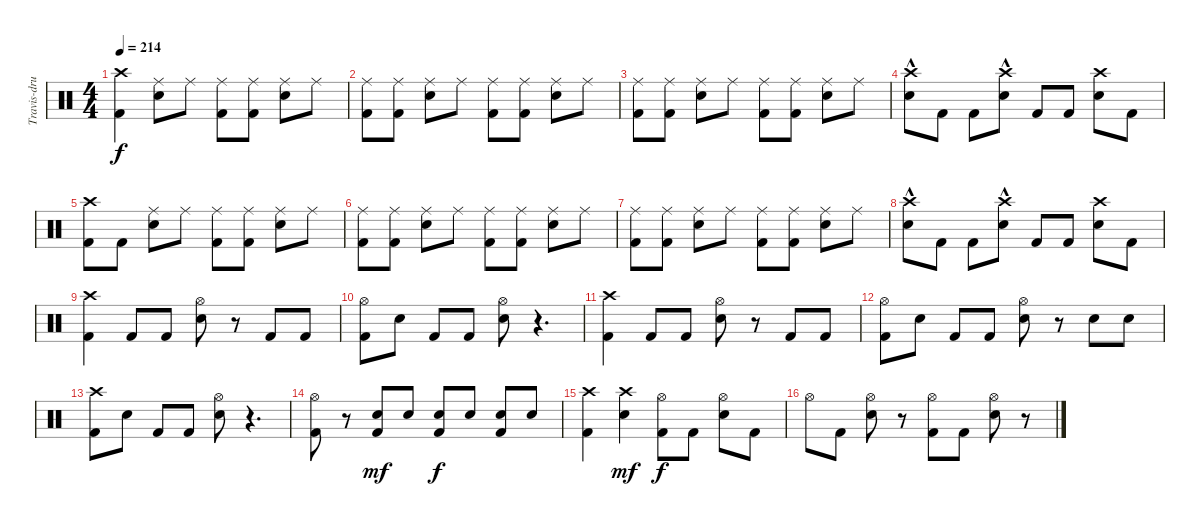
\track ("Travis-drums" "Travis-dru") {instrument percussion}
\staff {score}
\articulation defaults
\ts (4 4)
\tempo 214
\clef neutral
\ks c
("Kick (hit) 2" "Crash high (hit)").4{dy f} ("Snare (hit) 2" "Ride (middle)").8 "Ride (middle)".8 ("Kick (hit) 2" "Ride (middle)").8 ("Ride (middle)" "Kick (hit) 2").8 ("Snare (hit) 2" "Ride (middle)").8 "Ride (middle)".8 |
("Ride (middle)" "Kick (hit) 2").8 ("Kick (hit) 2" "Ride (middle)").8 ("Snare (hit) 2" "Ride (middle)").8 "Ride (middle)".8 ("Kick (hit) 2" "Ride (middle)").8 ("Ride (middle)" "Kick (hit) 2").8 ("Ride (middle)" "Snare (hit) 2").8 "Ride (middle)".8 |
("Kick (hit) 2" "Ride (middle)").8 ("Ride (middle)" "Kick (hit) 2").8 ("Snare (hit) 2" "Ride (middle)").8 "Ride (middle)".8 ("Kick (hit) 2" "Ride (middle)").8 ("Ride (middle)" "Kick (hit) 2").8 ("Ride (middle)" "Snare (hit) 2").8 "Ride (middle)".8 |
("Crash high (hit)"{hac} "Snare (hit) 2").8 "Kick (hit) 2".8 "Kick (hit) 2".8 ("Crash high (hit)"{hac} "Snare (hit) 2").8 "Kick (hit) 2".8 "Kick (hit) 2".8 ("Snare (hit) 2" "Crash high (hit)").8 "Kick (hit) 2".8 |
("Kick (hit) 2" "Crash high (hit)").8 "Kick (hit) 2".8 ("Ride (middle)" "Snare (hit) 2").8 "Ride (middle)".8 ("Ride (middle)" "Kick (hit) 2").8 ("Ride (middle)" "Kick (hit) 2").8 ("Ride (middle)" "Snare (hit) 2").8 "Ride (middle)".8 |
("Kick (hit) 2" "Ride (middle)").8 ("Kick (hit) 2" "Ride (middle)").8 ("Snare (hit) 2" "Ride (middle)").8 "Ride (middle)".8 ("Kick (hit) 2" "Ride (middle)").8 ("Kick (hit) 2" "Ride (middle)").8 ("Snare (hit) 2" "Ride (middle)").8 "Ride (middle)".8 |
("Kick (hit) 2" "Ride (middle)").8 ("Ride (middle)" "Kick (hit) 2").8 ("Ride (middle)" "Snare (hit) 2").8 "Ride (middle)".8 ("Kick (hit) 2" "Ride (middle)").8 ("Kick (hit) 2" "Ride (middle)").8 ("Snare (hit) 2" "Ride (middle)").8 "Ride (middle)".8 |
("Snare (hit) 2" "Crash high (hit)"{hac}).8 "Kick (hit) 2".8 "Kick (hit) 2".8 ("Snare (hit) 2" "Crash high (hit)"{hac}).8 "Kick (hit) 2".8 "Kick (hit) 2".8 ("Snare (hit) 2" "Crash high (hit)").8 "Kick (hit) 2".8 |
("Crash high (hit)" "Kick (hit) 2").4 "Kick (hit) 2".8 "Kick (hit) 2".8 ("Hi-Hat (open)" "Snare (hit) 2").8 r.8 "Kick (hit) 2".8 "Kick (hit) 2".8 |
("Hi-Hat (open)" "Kick (hit) 2").8 "Snare (hit) 2".8 "Kick (hit) 2".8 "Kick (hit) 2".8 ("Hi-Hat (open)" "Snare (hit) 2").8 r.4{d} |
("Kick (hit) 2" "Crash high (hit)").4 "Kick (hit) 2".8 "Kick (hit) 2".8 ("Hi-Hat (open)" "Snare (hit) 2").8 r.8 "Kick (hit) 2".8 "Kick (hit) 2".8 |
("Hi-Hat (open)" "Kick (hit) 2").8 "Snare (hit) 2".8 "Kick (hit) 2".8 "Kick (hit) 2".8 ("Hi-Hat (open)" "Snare (hit) 2").8 r.8 "Snare (hit) 2".8 "Snare (hit) 2".8 |
("Crash high (hit)" "Kick (hit) 2").8 "Snare (hit) 2".8 "Kick (hit) 2".8 "Kick (hit) 2".8 ("Snare (hit) 2" "Hi-Hat (open)").8 r.4{d} |
("Hi-Hat (open)" "Kick (hit) 2").8 r.8 ("Kick (hit) 2" "Snare (hit) 2").8{dy mf} "Snare (hit) 2".8 ("Snare (hit) 2" "Kick (hit) 2").8{dy f} "Snare (hit) 2".8 ("Kick (hit) 2" "Snare (hit) 2").8 "Snare (hit) 2".8 |
("Crash high (hit)" "Kick (hit) 2").4 ("Snare (hit) 2" "Crash high (hit)").4{dy mf} ("Kick (hit) 2" "Hi-Hat (open)").8{dy f} "Kick (hit) 2".8 ("Snare (hit) 2" "Hi-Hat (open)").8 "Kick (hit) 2".8 |
"Hi-Hat (open)".8 "Kick (hit) 2".8 ("Hi-Hat (open)" "Snare (hit) 2").8 r.8 ("Kick (hit) 2" "Hi-Hat (open)").8 "Kick (hit) 2".8 ("Snare (hit) 2" "Hi-Hat (open)").8 r.8
